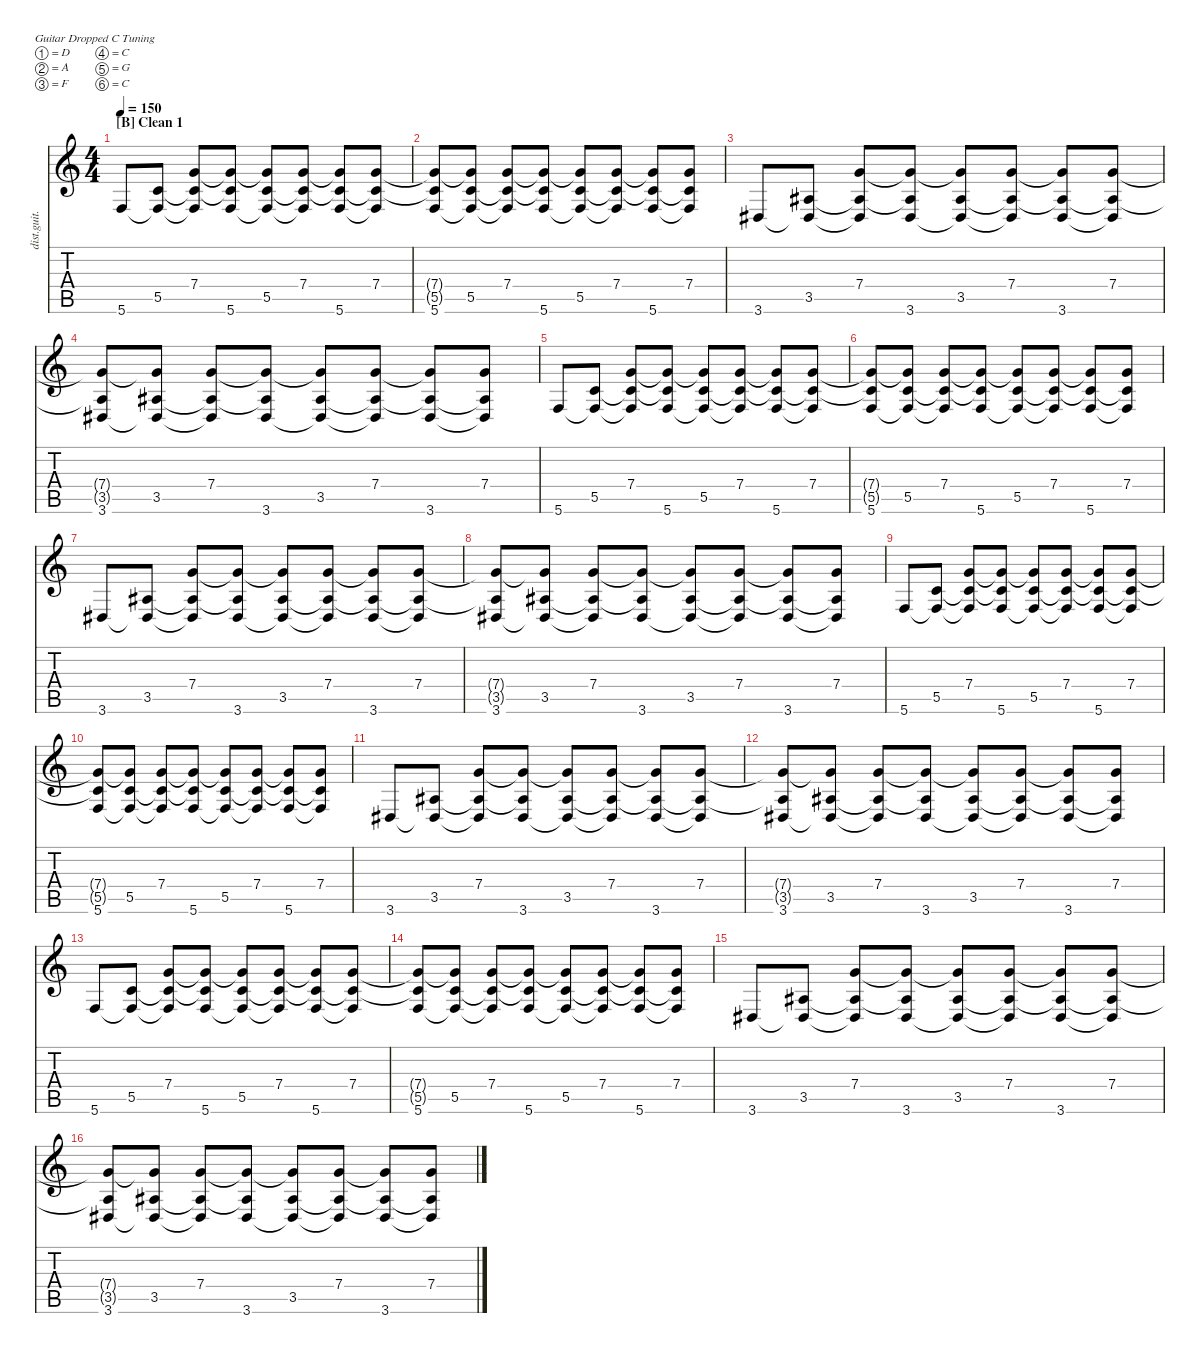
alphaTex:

\hideDynamics
\bracketExtendMode nobrackets
\track ("Clean 1" "dist.guit.") {instrument distortionguitar}
\staff {score tabs}
\tuning (D4 A3 F3 C3 G2 C2)
\ts (4 4)
\section ("B" "Clean 1")
\tempo 150
\clef g2
\ks c
5.6.8{dy mf beam Up} (5.5 5.6{t}).8{beam Up} (7.4 5.6{t} 5.5{t}).8{beam Up} (5.6 7.4{t} 5.5{t}).8{beam Up} (5.5 7.4{t} 5.6{t}).8{beam Up} (7.4 5.5{t} 5.6{t}).8{beam Up} (5.6 5.5{t} 7.4{t}).8{beam Up} (7.4 5.6{t} 5.5{t}).8{beam Up} |
(5.6 5.5{t} 7.4{t}).8{beam Up} (5.5 5.6{t} 7.4{t}).8{beam Up} (7.4 5.6{t} 5.5{t}).8{beam Up} (5.6 7.4{t} 5.5{t}).8{beam Up} (5.5 7.4{t} 5.6{t}).8{beam Up} (7.4 5.5{t} 5.6{t}).8{beam Up} (5.6 5.5{t} 7.4{t}).8{beam Up} (7.4 5.6{t} 5.5{t}).8{beam Up} |
3.6{acc #}.8{beam Up} (3.5{acc #} 3.6{t acc #}).8{beam Up} (7.4 3.6{t acc #} 3.5{t acc #}).8{beam Up} (3.6{acc #} 7.4{t} 3.5{t acc #}).8{beam Up} (3.5{acc #} 7.4{t} 3.6{t acc #}).8{beam Up} (7.4 3.5{t acc #} 3.6{t acc #}).8{beam Up} (3.6{acc #} 3.5{t acc #} 7.4{t}).8{beam Up} (7.4 3.6{t acc #} 3.5{t acc #}).8{beam Up} |
(3.6{acc #} 3.5{t acc #} 7.4{t}).8{beam Up} (3.5{acc #} 3.6{t acc #} 7.4{t}).8{beam Up} (7.4 3.6{t acc #} 3.5{t acc #}).8{beam Up} (3.6{acc #} 7.4{t} 3.5{t acc #}).8{beam Up} (3.5{acc #} 7.4{t} 3.6{t acc #}).8{beam Up} (7.4 3.5{t acc #} 3.6{t acc #}).8{beam Up} (3.6{acc #} 3.5{t acc #} 7.4{t}).8{beam Up} (7.4 3.6{t acc #} 3.5{t acc #}).8{beam Up} |
5.6.8{beam Up} (5.5 5.6{t}).8{beam Up} (7.4 5.6{t} 5.5{t}).8{beam Up} (5.6 7.4{t} 5.5{t}).8{beam Up} (5.5 7.4{t} 5.6{t}).8{beam Up} (7.4 5.5{t} 5.6{t}).8{beam Up} (5.6 5.5{t} 7.4{t}).8{beam Up} (7.4 5.6{t} 5.5{t}).8{beam Up} |
(5.6 5.5{t} 7.4{t}).8{beam Up} (5.5 5.6{t} 7.4{t}).8{beam Up} (7.4 5.6{t} 5.5{t}).8{beam Up} (5.6 7.4{t} 5.5{t}).8{beam Up} (5.5 7.4{t} 5.6{t}).8{beam Up} (7.4 5.5{t} 5.6{t}).8{beam Up} (5.6 5.5{t} 7.4{t}).8{beam Up} (7.4 5.6{t} 5.5{t}).8{beam Up} |
3.6{acc #}.8{beam Up} (3.5{acc #} 3.6{t acc #}).8{beam Up} (7.4 3.6{t acc #} 3.5{t acc #}).8{beam Up} (3.6{acc #} 7.4{t} 3.5{t acc #}).8{beam Up} (3.5{acc #} 7.4{t} 3.6{t acc #}).8{beam Up} (7.4 3.5{t acc #} 3.6{t acc #}).8{beam Up} (3.6{acc #} 3.5{t acc #} 7.4{t}).8{beam Up} (7.4 3.6{t acc #} 3.5{t acc #}).8{beam Up} |
(3.6{acc #} 3.5{t acc #} 7.4{t}).8{beam Up} (3.5{acc #} 3.6{t acc #} 7.4{t}).8{beam Up} (7.4 3.6{t acc #} 3.5{t acc #}).8{beam Up} (3.6{acc #} 7.4{t} 3.5{t acc #}).8{beam Up} (3.5{acc #} 7.4{t} 3.6{t acc #}).8{beam Up} (7.4 3.5{t acc #} 3.6{t acc #}).8{beam Up} (3.6{acc #} 3.5{t acc #} 7.4{t}).8{beam Up} (7.4 3.6{t acc #} 3.5{t acc #}).8{beam Up} |
5.6.8{beam Up} (5.5 5.6{t}).8{beam Up} (7.4 5.6{t} 5.5{t}).8{beam Up} (5.6 7.4{t} 5.5{t}).8{beam Up} (5.5 7.4{t} 5.6{t}).8{beam Up} (7.4 5.5{t} 5.6{t}).8{beam Up} (5.6 5.5{t} 7.4{t}).8{beam Up} (7.4 5.6{t} 5.5{t}).8{beam Up} |
(5.6 5.5{t} 7.4{t}).8{beam Up} (5.5 5.6{t} 7.4{t}).8{beam Up} (7.4 5.6{t} 5.5{t}).8{beam Up} (5.6 7.4{t} 5.5{t}).8{beam Up} (5.5 7.4{t} 5.6{t}).8{beam Up} (7.4 5.5{t} 5.6{t}).8{beam Up} (5.6 5.5{t} 7.4{t}).8{beam Up} (7.4 5.6{t} 5.5{t}).8{beam Up} |
3.6{acc #}.8{beam Up} (3.5{acc #} 3.6{t acc #}).8{beam Up} (7.4 3.6{t acc #} 3.5{t acc #}).8{beam Up} (3.6{acc #} 7.4{t} 3.5{t acc #}).8{beam Up} (3.5{acc #} 7.4{t} 3.6{t acc #}).8{beam Up} (7.4 3.5{t acc #} 3.6{t acc #}).8{beam Up} (3.6{acc #} 3.5{t acc #} 7.4{t}).8{beam Up} (7.4 3.6{t acc #} 3.5{t acc #}).8{beam Up} |
(3.6{acc #} 3.5{t acc #} 7.4{t}).8{beam Up} (3.5{acc #} 3.6{t acc #} 7.4{t}).8{beam Up} (7.4 3.6{t acc #} 3.5{t acc #}).8{beam Up} (3.6{acc #} 7.4{t} 3.5{t acc #}).8{beam Up} (3.5{acc #} 7.4{t} 3.6{t acc #}).8{beam Up} (7.4 3.5{t acc #} 3.6{t acc #}).8{beam Up} (3.6{acc #} 3.5{t acc #} 7.4{t}).8{beam Up} (7.4 3.6{t acc #} 3.5{t acc #}).8{beam Up} |
5.6.8{beam Up} (5.5 5.6{t}).8{beam Up} (7.4 5.6{t} 5.5{t}).8{beam Up} (5.6 7.4{t} 5.5{t}).8{beam Up} (5.5 7.4{t} 5.6{t}).8{beam Up} (7.4 5.5{t} 5.6{t}).8{beam Up} (5.6 5.5{t} 7.4{t}).8{beam Up} (7.4 5.6{t} 5.5{t}).8{beam Up} |
(5.6 5.5{t} 7.4{t}).8{beam Up} (5.5 5.6{t} 7.4{t}).8{beam Up} (7.4 5.6{t} 5.5{t}).8{beam Up} (5.6 7.4{t} 5.5{t}).8{beam Up} (5.5 7.4{t} 5.6{t}).8{beam Up} (7.4 5.5{t} 5.6{t}).8{beam Up} (5.6 5.5{t} 7.4{t}).8{beam Up} (7.4 5.6{t} 5.5{t}).8{beam Up} |
3.6{acc #}.8{beam Up} (3.5{acc #} 3.6{t acc #}).8{beam Up} (7.4 3.6{t acc #} 3.5{t acc #}).8{beam Up} (3.6{acc #} 7.4{t} 3.5{t acc #}).8{beam Up} (3.5{acc #} 7.4{t} 3.6{t acc #}).8{beam Up} (7.4 3.5{t acc #} 3.6{t acc #}).8{beam Up} (3.6{acc #} 3.5{t acc #} 7.4{t}).8{beam Up} (7.4 3.6{t acc #} 3.5{t acc #}).8{beam Up} |
(3.6{acc #} 3.5{t acc #} 7.4{t}).8{beam Up} (3.5{acc #} 3.6{t acc #} 7.4{t}).8{beam Up} (7.4 3.6{t acc #} 3.5{t acc #}).8{beam Up} (3.6{acc #} 7.4{t} 3.5{t acc #}).8{beam Up} (3.5{acc #} 7.4{t} 3.6{t acc #}).8{beam Up} (7.4 3.5{t acc #} 3.6{t acc #}).8{beam Up} (3.6{acc #} 3.5{t acc #} 7.4{t}).8{beam Up} (7.4 3.6{t acc #} 3.5{t acc #}).8{beam Up}
